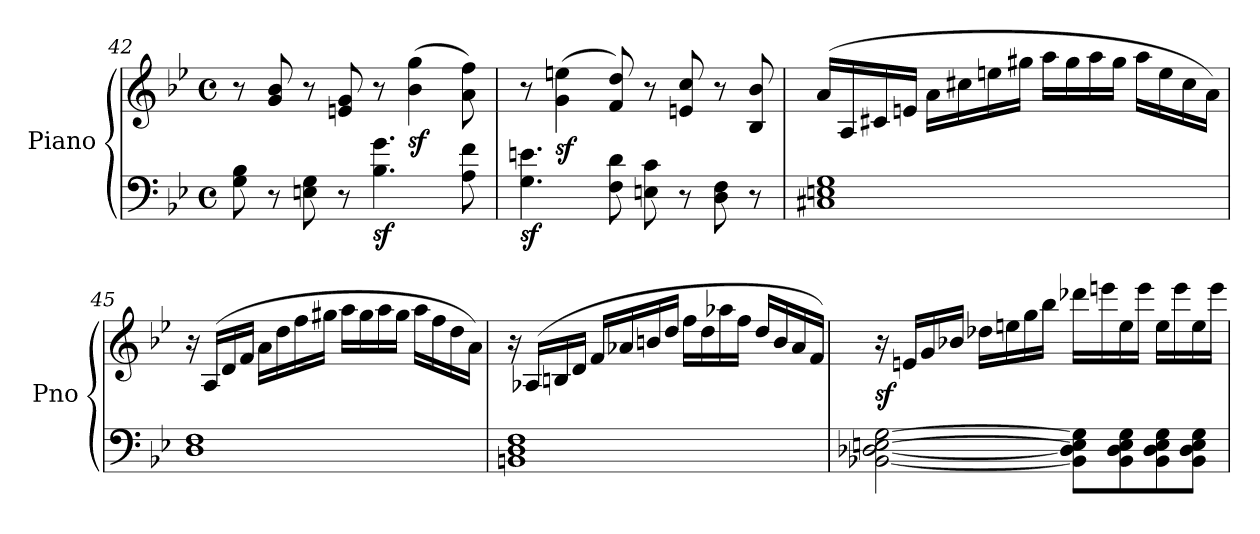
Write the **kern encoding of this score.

**kern	**kern	**dynam
*part1	*part1	*part1
*staff2	*staff1	*staff1/2
*I"Piano	*	*
*I'Pno	*	*
*clefF4	*clefG2	*
*k[b-e-]	*k[b-e-]	*
*M4/4	*M4/4	*
*met(c)	*met(c)	*
=42	=42	=42
*^	*^	*
8ryy	8G\ 8B-\	8r	8ryy	.
8r	8ryy	8ryy	8g/ 8b-/	.
8ryy	8En\ 8G\	8r	8ryy	.
8r	2ryy	8ryy	8en/ 8g/	.
!	!	!	!	!LO:DY:b=2
4.B-\ 4.g\	.	8r	2ryy	sf
!	!	!	!	!LO:DY:b
.	.	(>4b-\ 4gg\	.	sf
8A\ 8f\	8ryy	8a\ 8ff\)	.	.
!!LO:LB:g=z	!!
=43	=43	=43	=43	=43
!	!	!	!	!LO:DY:b=2
4.G\ 4.en\	2ryy	8r	8ryy	sf
!	!	!	!	!LO:DY:b
*	*	*v	*v	*
.	.	(>4g\ 4een\	sf
8F\ 8d\	.	8f/ 8dd/)	.
8ryy	8En\ 8c\	8r	.
*	*	*^	*
8r	8ryy	8ryy	8en/ 8cc/	.
8ryy	8D\ 8F\	8r	8ryy	.
8r	8ryy	8ryy	8B-/ 8b-/	.
!!LO:LB:g=z
=44	=44	=44	=44	=44
!	!	!	!	!LO:DY:b
*v	*v	*	*	*
*	*v	*v	*
1C#X 1En 1G	(>16a/LL	other-dynamics
.	16A/	.
.	16c#X/	.
.	16en/JJ	.
.	16a\LL	.
.	16cc#X\	.
.	16een\	.
.	16gg#X\JJ	.
.	16aa\LL	.
.	16gg#\	.
.	16aa\	.
.	16gg#\JJ	.
.	16aa\LL	.
.	16ee\	.
.	16cc#\	.
.	16a\JJ)	.
=45	=45	=45
1D 1F	16r	.
.	(>16A/LL	.
.	16d/	.
.	16f/JJ	.
.	16a\LL	.
.	16dd\	.
.	16ff\	.
.	16gg#X\JJ	.
.	16aa\LL	.
.	16gg#\	.
.	16aa\	.
.	16gg#\JJ	.
.	16aa\LL	.
.	16ff\	.
.	16dd\	.
.	16a\JJ)	.
!!LO:LB:g=z
=46	=46	=46
1BBn 1D 1F	16r	.
.	(>16A-X/LL	.
.	16Bn/	.
.	16d/JJ	.
.	16f/LL	.
.	16a-X/	.
.	16bn/	.
.	16dd/JJ	.
.	16ff\LL	.
.	16dd\	.
.	16aa-X\	.
.	16ff\JJ	.
.	16dd/LL	.
.	16b/	.
.	16a-/	.
.	16f/JJ)	.
=47	=47	=47
!	!	!LO:DY:b
[2BB-X\ [2D-X\ [2En\ [2G\	16r	sf
.	16en/LL	.
.	16g/	.
.	16b-X/JJ	.
.	16dd-X\LL	.
.	16een\	.
.	16gg\	.
.	16bb-\JJ	.
8BB-\] 8D-\] 8E\] 8G\]L	16ddd-X\LL	.
.	16eeen\	.
8BB-\ 8D-\ 8E\ 8G\	16ee\	.
.	16eee\JJ	.
8BB-\ 8D-\ 8E\ 8G\	16ee\LL	.
.	16eee\	.
8BB-\ 8D-\ 8E\ 8G\J	16ee\	.
.	16eee\JJ	.
=	=	=
*-	*-	*-
